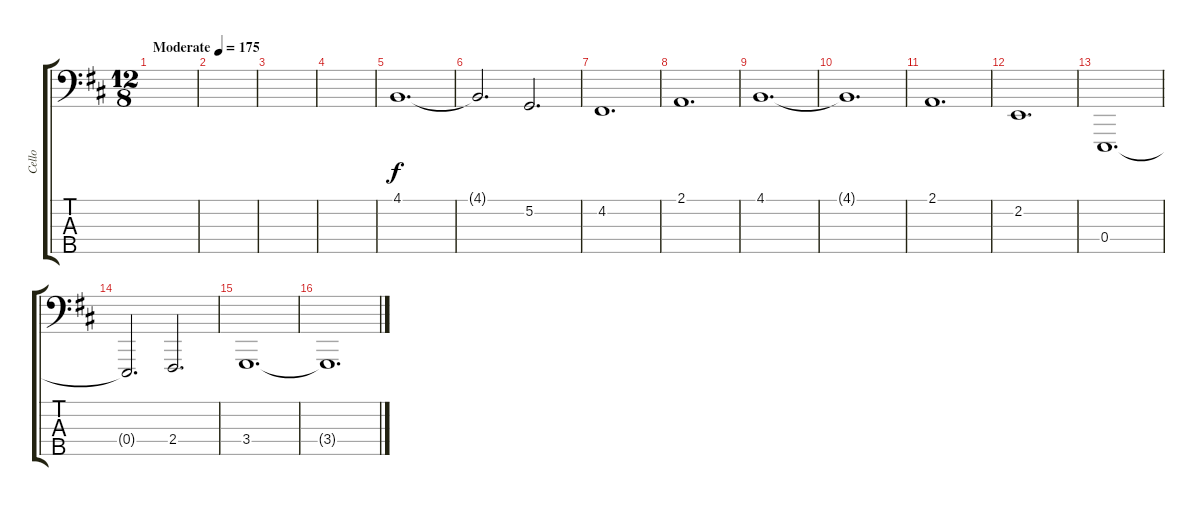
\track ("Cello" "Cello") {instrument cello bank 255}
\staff {score tabs}
\tuning (G2 D2 A1 E1 B0) {hide}
\ts (12 8)
\tempo (175 "Moderate")
\clef f4
\ks d
|
|
|
|
4.1.1{d} |
4.1{t}.2{d} 5.2.2{d} |
4.2.1{d} |
2.1.1{d} |
4.1.1{d} |
4.1{t}.1{d} |
2.1.1{d} |
2.2.1{d} |
0.4.1{d} |
0.4{t}.2{d} 2.4.2{d} |
3.4.1{d} |
3.4{t}.1{d}
